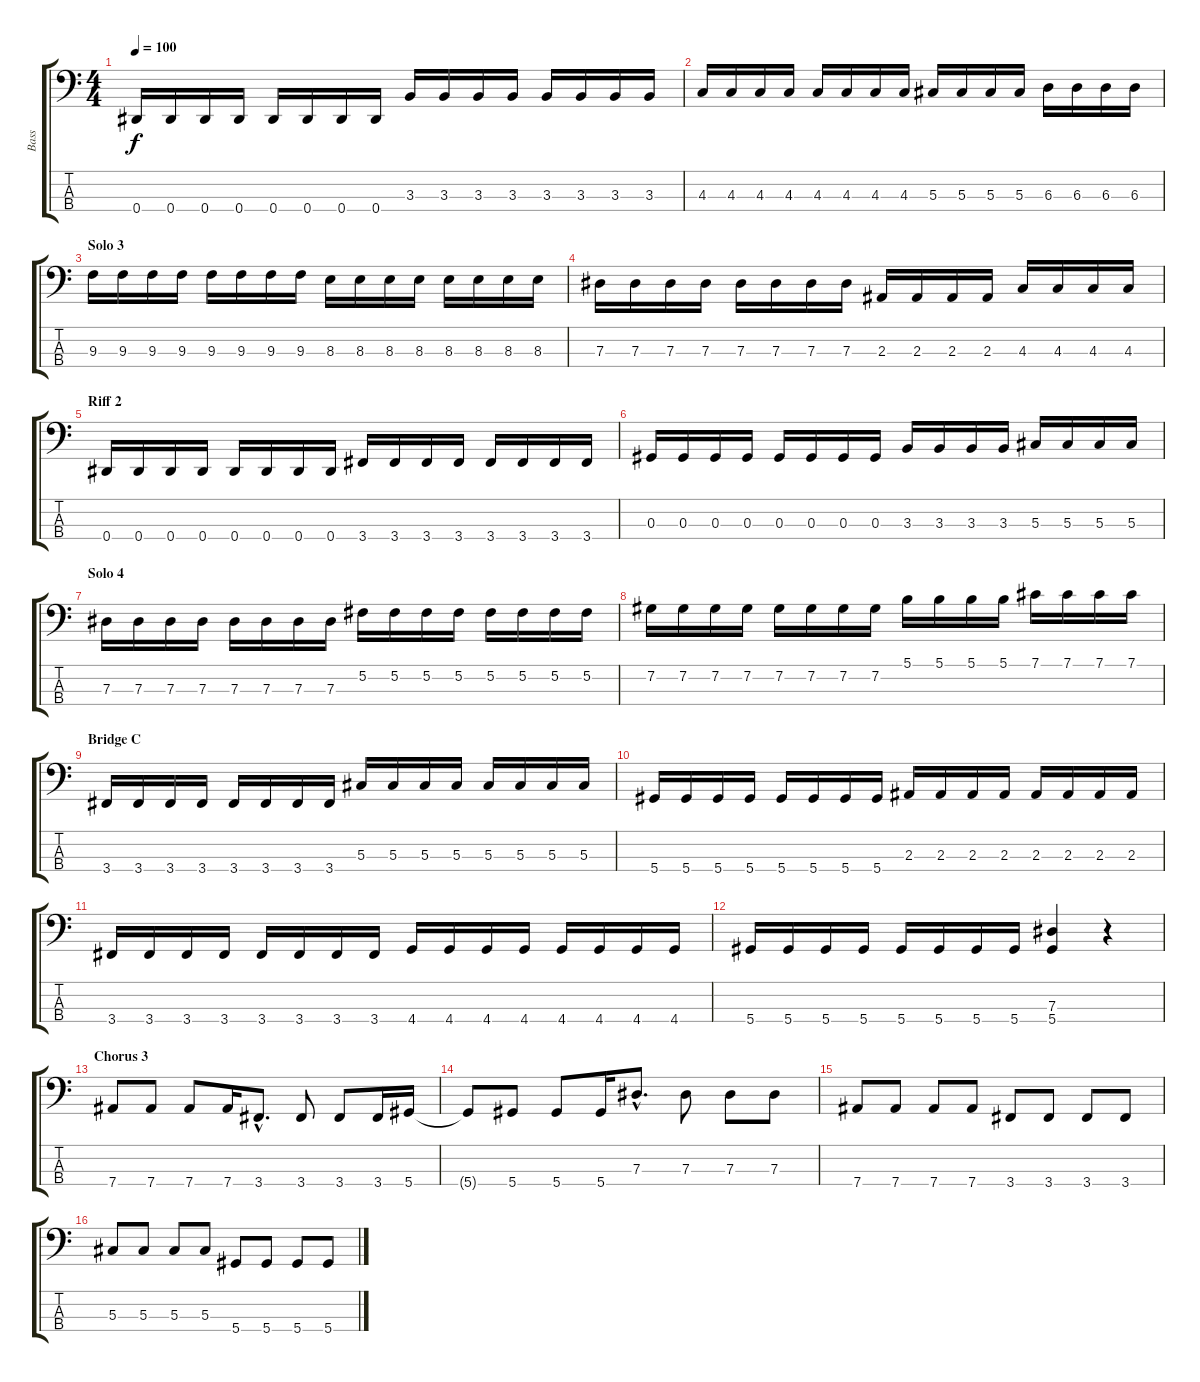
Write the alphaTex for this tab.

\track ("Bass" "Bass") {instrument electricbassfinger}
\staff {score tabs}
\tuning (Gb2 Db2 Ab1 Eb1) {hide}
\ts (4 4)
\tempo 100
\clef f4
\ks c
0.4.16{dy f} 0.4.16 0.4.16 0.4.16 0.4.16 0.4.16 0.4.16 0.4.16 3.3.16 3.3.16 3.3.16 3.3.16 3.3.16 3.3.16 3.3.16 3.3.16 |
4.3.16 4.3.16 4.3.16 4.3.16 4.3.16 4.3.16 4.3.16 4.3.16 5.3.16 5.3.16 5.3.16 5.3.16 6.3.16 6.3.16 6.3.16 6.3.16 |
\section ("" "Solo 3 ")
9.3.16 9.3.16 9.3.16 9.3.16 9.3.16 9.3.16 9.3.16 9.3.16 8.3.16 8.3.16 8.3.16 8.3.16 8.3.16 8.3.16 8.3.16 8.3.16 |
7.3.16 7.3.16 7.3.16 7.3.16 7.3.16 7.3.16 7.3.16 7.3.16 2.3.16 2.3.16 2.3.16 2.3.16 4.3.16 4.3.16 4.3.16 4.3.16 |
\section ("" "Riff 2")
0.4.16 0.4.16 0.4.16 0.4.16 0.4.16 0.4.16 0.4.16 0.4.16 3.4.16 3.4.16 3.4.16 3.4.16 3.4.16 3.4.16 3.4.16 3.4.16 |
0.3.16 0.3.16 0.3.16 0.3.16 0.3.16 0.3.16 0.3.16 0.3.16 3.3.16 3.3.16 3.3.16 3.3.16 5.3.16 5.3.16 5.3.16 5.3.16 |
\section ("" "Solo 4")
7.3.16 7.3.16 7.3.16 7.3.16 7.3.16 7.3.16 7.3.16 7.3.16 5.2.16 5.2.16 5.2.16 5.2.16 5.2.16 5.2.16 5.2.16 5.2.16 |
7.2.16 7.2.16 7.2.16 7.2.16 7.2.16 7.2.16 7.2.16 7.2.16 5.1.16 5.1.16 5.1.16 5.1.16 7.1.16 7.1.16 7.1.16 7.1.16 |
\section ("" "Bridge C")
3.4.16 3.4.16 3.4.16 3.4.16 3.4.16 3.4.16 3.4.16 3.4.16 5.3.16 5.3.16 5.3.16 5.3.16 5.3.16 5.3.16 5.3.16 5.3.16 |
5.4.16 5.4.16 5.4.16 5.4.16 5.4.16 5.4.16 5.4.16 5.4.16 2.3.16 2.3.16 2.3.16 2.3.16 2.3.16 2.3.16 2.3.16 2.3.16 |
3.4.16 3.4.16 3.4.16 3.4.16 3.4.16 3.4.16 3.4.16 3.4.16 4.4.16 4.4.16 4.4.16 4.4.16 4.4.16 4.4.16 4.4.16 4.4.16 |
5.4.16 5.4.16 5.4.16 5.4.16 5.4.16 5.4.16 5.4.16 5.4.16 (7.3 5.4).4 r.4 |
\section ("" "Chorus 3")
7.4.8 7.4.8 7.4.8 7.4.16 3.4{hac}.8{d} 3.4.8 3.4.8 3.4.16 5.4.16 |
5.4{t}.8 5.4.8 5.4.8 5.4.16 7.3{hac}.8{d} 7.3.8 7.3.8 7.3.8 |
7.4.8 7.4.8 7.4.8 7.4.8 3.4.8 3.4.8 3.4.8 3.4.8 |
5.3.8 5.3.8 5.3.8 5.3.8 5.4.8 5.4.8 5.4.8 5.4.8
